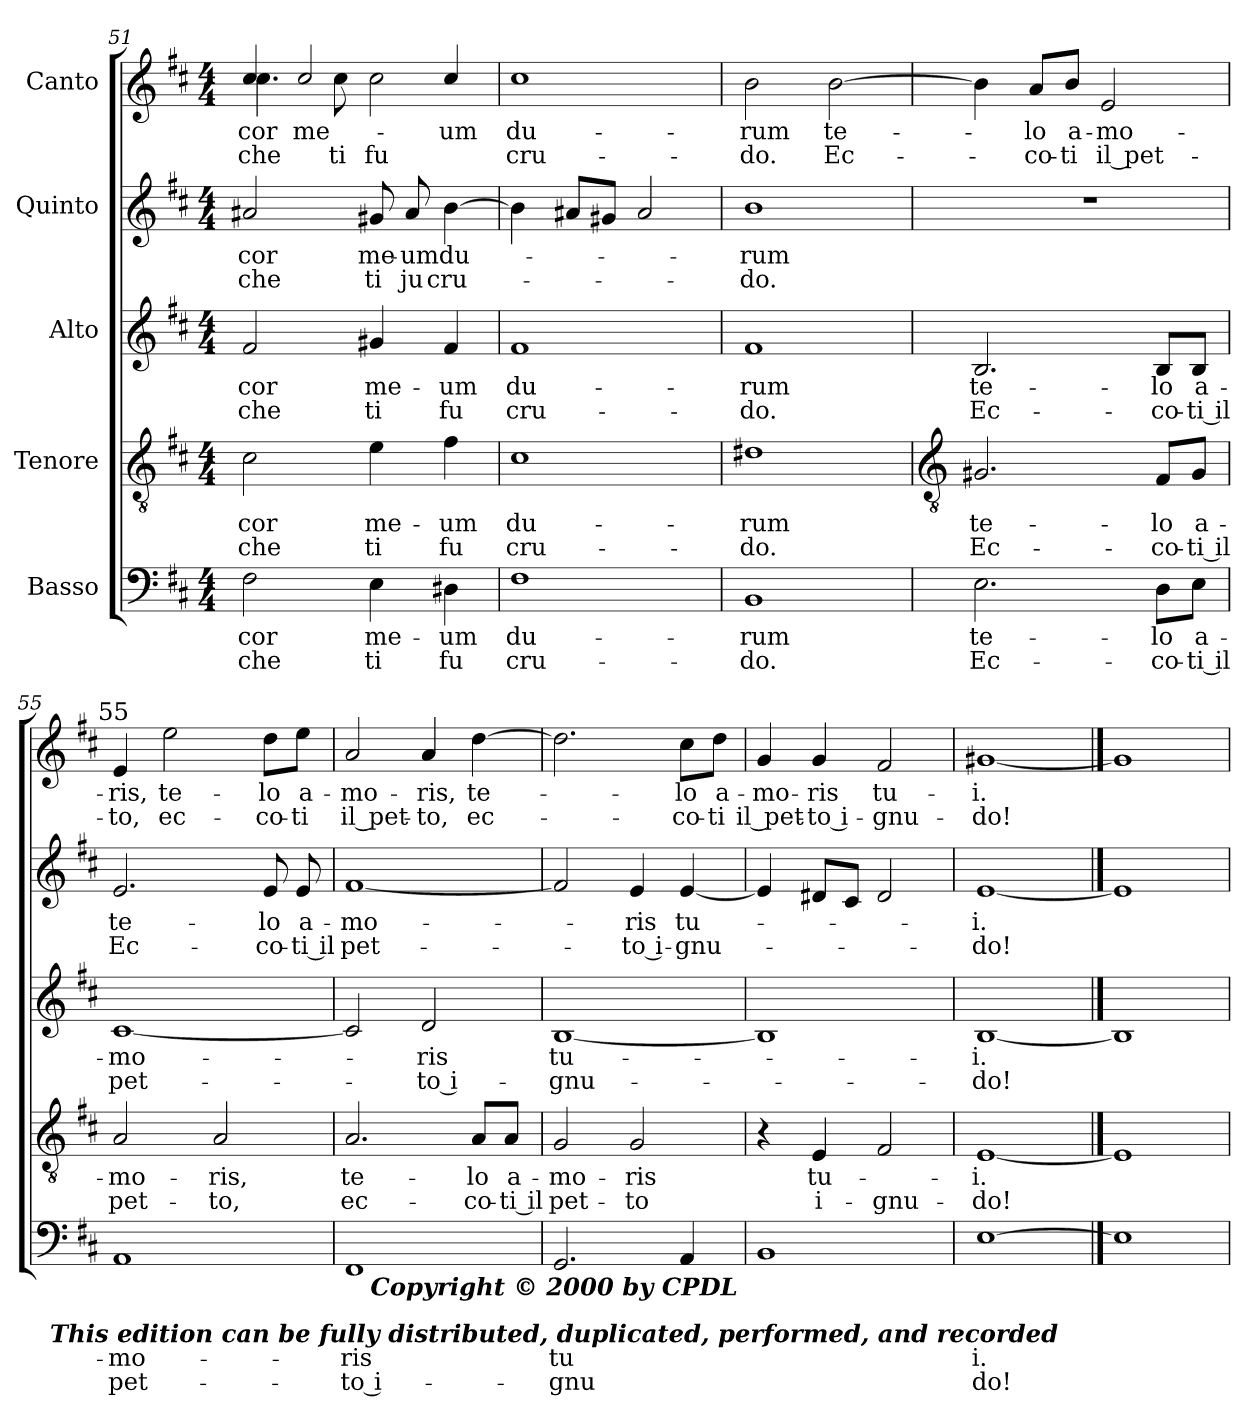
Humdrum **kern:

**kern	**text	**text	**kern	**text	**text	**kern	**text	**text	**kern	**text	**text	**kern	**text	**text
*part5	*part5	*part5	*part4	*part4	*part4	*part3	*part3	*part3	*part2	*part2	*part2	*part1	*part1	*part1
*staff5	*staff5	*staff5	*staff4	*staff4	*staff4	*staff3	*staff3	*staff3	*staff2	*staff2	*staff2	*staff1	*staff1	*staff1
*I"Basso	*	*	*I"Tenore	*	*	*I"Alto	*	*	*I"Quinto	*	*	*I"Canto	*	*
*clefF4	*	*	*clefGv2	*	*	*clefG2	*	*	*clefG2	*	*	*clefG2	*	*
*k[f#c#]	*	*	*k[f#c#]	*	*	*k[f#c#]	*	*	*k[f#c#]	*	*	*k[f#c#]	*	*
*D:	*	*	*D:	*	*	*D:	*	*	*D:	*	*	*D:	*	*
*M4/4	*	*	*M4/4	*	*	*M4/4	*	*	*M4/4	*	*	*M4/4	*	*
=51	=51	=51	=51	=51	=51	=51	=51	=51	=51	=51	=51	=51	=51	=51
!	!LO:LY:b	!LO:LY:b	!	!LO:LY:b	!LO:LY:b	!	!LO:LY:b	!LO:LY:b	!	!LO:LY:b	!LO:LY:b	!	!LO:LY:b	!LO:LY:b
*	*	*	*	*	*	*	*	*	*	*	*	*^	*	*
2F#	cor	che	2c#	cor	che	2f#	cor	che	2a#X	cor	che	4cc#/	4.cc#\	cor	che
!	!	!	!	!	!	!	!	!	!	!	!	!	!	!LO:LY:b	!
.	.	.	.	.	.	.	.	.	.	.	.	2cc#/	.	me-	.
!	!	!	!	!	!	!	!	!	!	!	!	!	!	!	!LO:LY:b
.	.	.	.	.	.	.	.	.	.	.	.	.	8cc#\	.	ti
!	!LO:LY:b	!LO:LY:b	!	!LO:LY:b	!LO:LY:b	!	!LO:LY:b	!LO:LY:b	!	!LO:LY:b	!LO:LY:b	!	!	!	!LO:LY:b
4E	me-	-ti	4e	me-	-ti	4g#X	me-	-ti	8g#X	me-	-ti	.	2cc#\	.	fu
!	!	!	!	!	!	!	!	!	!	!LO:LY:b	!LO:LY:b	!	!	!	!
.	.	.	.	.	.	.	.	.	8a#	um	ju	.	.	.	.
!	!LO:LY:b	!LO:LY:b	!	!LO:LY:b	!LO:LY:b	!	!LO:LY:b	!LO:LY:b	!	!LO:LY:b	!LO:LY:b	!	!	!LO:LY:b	!
4D#X	um	fu	4f#	um	fu	4f#	um	fu	[4b	du-	-cru-	4cc#/	.	-um	.
=52	=52	=52	=52	=52	=52	=52	=52	=52	=52	=52	=52	=52	=52	=52	=52
!	!LO:LY:b	!LO:LY:b	!	!LO:LY:b	!LO:LY:b	!	!LO:LY:b	!LO:LY:b	!	!	!	!	!	!LO:LY:b	!LO:LY:b
1F#	du-	-cru-	1c#	du-	-cru-	1f#	du-	-cru-	4b]	.	.	1cc#/	2ryy	du-	-cru-
.	.	.	.	.	.	.	.	.	8a#XL	.	.	.	.	.	.
.	.	.	.	.	.	.	.	.	8g#XJ	.	.	.	.	.	.
.	.	.	.	.	.	.	.	.	2a#	.	.	.	2ryy	.	.
=53	=53	=53	=53	=53	=53	=53	=53	=53	=53	=53	=53	=53	=53	=53	=53
!	!LO:LY:b	!LO:LY:b	!	!LO:LY:b	!LO:LY:b	!	!LO:LY:b	!LO:LY:b	!	!LO:LY:b	!LO:LY:b	!	!	!LO:LY:b	!LO:LY:b
1BB	-rum	do.	1d#X	-rum	do.	1f#	-rum	do.	1b	-rum	do.	2b\	2ryy	-rum	do.
!	!	!	!	!	!	!	!	!	!	!	!	!	!	!LO:LY:b	!LO:LY:b
.	.	.	.	.	.	.	.	.	.	.	.	[2b\	2ryy	te-	-Ec-
*	*	*	*	*	*	*	*	*	*	*	*	*v	*v	*	*
!!LO:LB:g=z
=54	=54	=54	=54	=54	=54	=54	=54	=54	=54	=54	=54	=54	=54	=54
*	*	*	*clefGv2	*	*	*	*	*	*	*	*	*	*	*
*	*	*	*	*	*	*	*	*	*	*	*	*^	*	*
!	!LO:LY:b	!LO:LY:b	!	!LO:LY:b	!LO:LY:b	!	!LO:LY:b	!LO:LY:b	!	!	!	!	!	!	!
*	*	*	*	*	*	*	*	*	*	*	*	*v	*v	*	*
2.E	te-	-Ec-	2.G#X	te-	-Ec-	2.B	te-	-Ec-	1r	.	.	4b]	.	.
!	!	!	!	!	!	!	!	!	!	!	!	!	!LO:LY:b	!LO:LY:b
.	.	.	.	.	.	.	.	.	.	.	.	8a/L	-lo	co-
!	!	!	!	!	!	!	!	!	!	!	!	!	!LO:LY:b	!LO:LY:b
.	.	.	.	.	.	.	.	.	.	.	.	8b/J	-a-	-ti
!	!	!	!	!	!	!	!	!	!	!	!	!	!LO:LY:b	!LO:LY:b
.	.	.	.	.	.	.	.	.	.	.	.	2e	mo-	-il pet-
!	!LO:LY:b	!LO:LY:b	!	!LO:LY:b	!LO:LY:b	!	!LO:LY:b	!LO:LY:b	!	!	!	!	!	!
8D\L	-lo	co-	8F#/L	-lo	co-	8B/L	-lo	co-	.	.	.	.	.	.
!	!LO:LY:b	!LO:LY:b	!	!LO:LY:b	!LO:LY:b	!	!LO:LY:b	!LO:LY:b	!	!	!	!	!	!
8E\J	-a-	-ti il	8G#/J	-a-	-ti il	8B/J	-a-	-ti il	.	.	.	.	.	.
=55	=55	=55	=55	=55	=55	=55	=55	=55	=55	=55	=55	=55	=55	=55
!	!	!	!	!	!	!	!	!	!	!	!	!LO:TX:a:cj:t=55	!	!
!	!LO:LY:b	!LO:LY:b	!	!LO:LY:b	!LO:LY:b	!	!LO:LY:b	!LO:LY:b	!	!LO:LY:b	!LO:LY:b	!	!LO:LY:b	!LO:LY:b
1AA	mo-	-pet-	2A	mo-	-pet-	[1c#	mo-	-pet-	2.e	te-	-Ec-	4e	-ris,	to,
!	!	!	!	!	!	!	!	!	!	!	!	!	!LO:LY:b	!LO:LY:b
.	.	.	.	.	.	.	.	.	.	.	.	2ee	te-	-ec-
!	!	!	!	!LO:LY:b	!LO:LY:b	!	!	!	!	!	!	!	!	!
.	.	.	2A	-ris,	to,	.	.	.	.	.	.	.	.	.
!	!	!	!	!	!	!	!	!	!	!LO:LY:b	!LO:LY:b	!	!LO:LY:b	!LO:LY:b
.	.	.	.	.	.	.	.	.	8e	-lo	co-	8dd\L	-lo	co-
!	!	!	!	!	!	!	!	!	!	!LO:LY:b	!LO:LY:b	!	!LO:LY:b	!LO:LY:b
.	.	.	.	.	.	.	.	.	8e	-a-	-ti il	8ee\J	-a-	-ti
=56	=56	=56	=56	=56	=56	=56	=56	=56	=56	=56	=56	=56	=56	=56
!	!LO:LY:b	!LO:LY:b	!	!LO:LY:b	!LO:LY:b	!	!	!	!	!LO:LY:b	!LO:LY:b	!	!LO:LY:b	!LO:LY:b
1FF#	-ris	to i--	2.A	te-	-ec-	2c#]	.	.	[1f#	mo-	-pet-	2a	mo-	-il pet-
!	!	!	!	!	!	!	!LO:LY:b	!LO:LY:b	!	!	!	!	!LO:LY:b	!LO:LY:b
.	.	.	.	.	.	2d	-ris	to i-	.	.	.	4a	-ris,	to,
!	!	!	!	!LO:LY:b	!LO:LY:b	!	!	!	!	!	!	!	!LO:LY:b	!LO:LY:b
.	.	.	8A/L	-lo	co-	.	.	.	.	.	.	[4dd	te-	-ec-
!	!	!	!	!LO:LY:b	!LO:LY:b	!	!	!	!	!	!	!	!	!
.	.	.	8A/J	-a-	-ti il	.	.	.	.	.	.	.	.	.
=57	=57	=57	=57	=57	=57	=57	=57	=57	=57	=57	=57	=57	=57	=57
!LO:TX:b:Bi:cj:t=Copyright © 2000 by CPDL\n\nThis edition can be fully distributed, duplicated, performed, and recorded	!	!	!	!	!	!	!	!	!	!	!	!	!	!
!	!LO:LY:b	!LO:LY:b	!	!LO:LY:b	!LO:LY:b	!	!LO:LY:b	!LO:LY:b	!	!	!	!	!	!
2.GG	-tu	gnu	2G	mo-	-pet-	[1B	-tu-	-gnu-	2f#]	.	.	2.dd]	.	.
!	!	!	!	!LO:LY:b	!LO:LY:b	!	!	!	!	!LO:LY:b	!LO:LY:b	!	!	!
.	.	.	2G	-ris	to	.	.	.	4e	-ris	to i-	.	.	.
!	!LO:LY:b	!LO:LY:b	!	!	!	!	!	!	!	!LO:LY:b	!LO:LY:b	!	!LO:LY:b	!LO:LY:b
4AA	-	-	.	.	.	.	.	.	[4e	-tu-	-gnu-	8cc#\L	-lo	co-
!	!	!	!	!	!	!	!	!	!	!	!	!	!LO:LY:b	!LO:LY:b
.	.	.	.	.	.	.	.	.	.	.	.	8dd\J	-a-	-ti
=58	=58	=58	=58	=58	=58	=58	=58	=58	=58	=58	=58	=58	=58	=58
!	!LO:LY:b	!LO:LY:b	!	!	!	!	!	!	!	!	!	!	!LO:LY:b	!LO:LY:b
1BB	--	---	4r	.	.	1B]	.	.	4e]	.	.	4g	mo-	-il pet-
!	!	!	!	!LO:LY:b	!LO:LY:b	!	!	!	!	!	!	!	!LO:LY:b	!LO:LY:b
.	.	.	4E	tu-	-i-	.	.	.	8d#XL	.	.	4g	-ris	to i-
.	.	.	.	.	.	.	.	.	8c#J	.	.	.	.	.
!	!	!	!	!	!LO:LY:b	!	!	!	!	!	!	!	!LO:LY:b	!LO:LY:b
.	.	.	2F#	.	-gnu-	.	.	.	2d#	.	.	2f#	-tu-	-gnu-
=59	=59	=59	=59	=59	=59	=59	=59	=59	=59	=59	=59	=59	=59	=59
!	!LO:LY:b	!LO:LY:b	!	!LO:LY:b	!LO:LY:b	!	!LO:LY:b	!LO:LY:b	!	!LO:LY:b	!LO:LY:b	!	!LO:LY:b	!LO:LY:b
[1E	-i.	do!	[1E	-i.	do!	[1B	-i.	do!	[1e	-i.	do!	[1g#X	-i.	do!
==60	==60	==60	==60	==60	==60	==60	==60	==60	==60	==60	==60	==60	==60	==60
1E]	.	.	1E]	.	.	1B]	.	.	1e]	.	.	1g#]	.	.
=	=	=	=	=	=	=	=	=	=	=	=	=	=	=
*-	*-	*-	*-	*-	*-	*-	*-	*-	*-	*-	*-	*-	*-	*-
